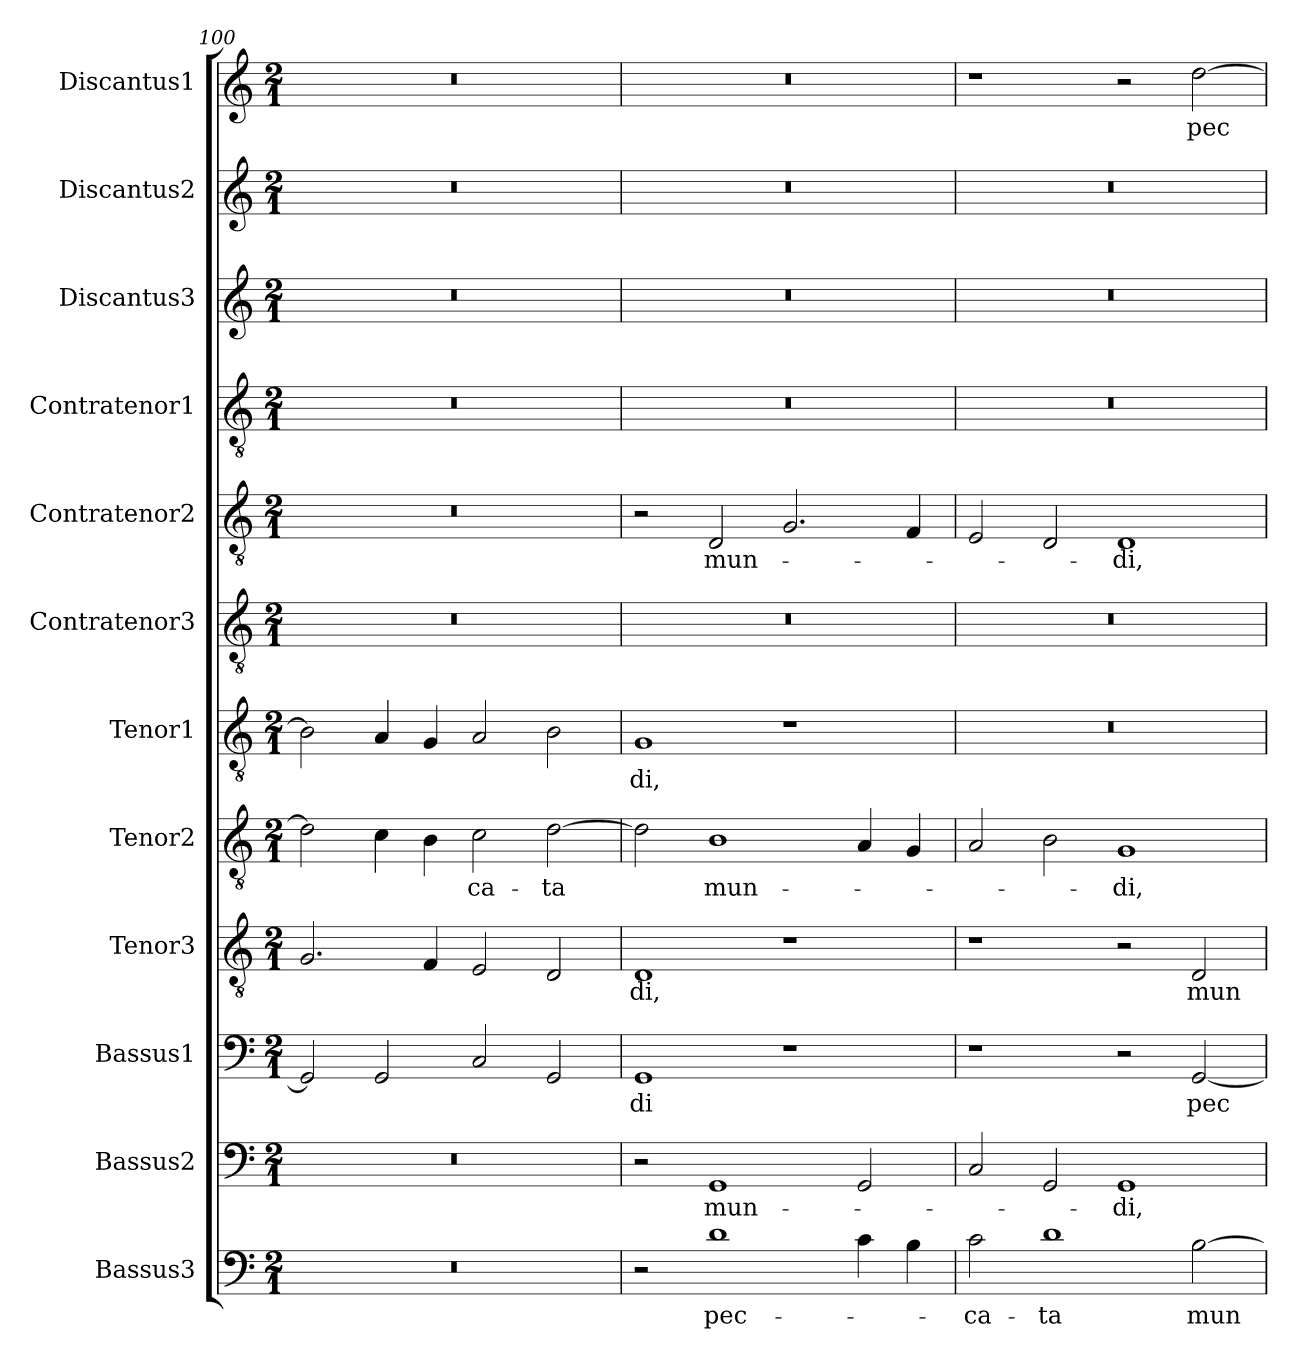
**kern	**text	**kern	**text	**kern	**text	**kern	**text	**kern	**text	**kern	**text	**kern	**kern	**text	**kern	**kern	**kern	**kern	**text
*part12	*part12	*part11	*part11	*part10	*part10	*part9	*part9	*part8	*part8	*part7	*part7	*part6	*part5	*part5	*part4	*part3	*part2	*part1	*part1
*staff12	*staff12	*staff11	*staff11	*staff10	*staff10	*staff9	*staff9	*staff8	*staff8	*staff7	*staff7	*staff6	*staff5	*staff5	*staff4	*staff3	*staff2	*staff1	*staff1
*I"Bassus3	*	*I"Bassus2	*	*I"Bassus1	*	*I"Tenor3	*	*I"Tenor2	*	*I"Tenor1	*	*I"Contratenor3	*I"Contratenor2	*	*I"Contratenor1	*I"Discantus3	*I"Discantus2	*I"Discantus1	*
*I'B3	*	*I'B2	*	*I'B1	*	*I'T3	*	*I'T2	*	*I'T1	*	*I'Ct3	*I'Ct2	*	*I'Ct1	*I'D3	*I'D2	*I'D1	*
*clefF4	*	*clefF4	*	*clefF4	*	*clefGv2	*	*clefGv2	*	*clefGv2	*	*clefGv2	*clefGv2	*	*clefGv2	*clefG2	*clefG2	*clefG2	*
*k[]	*	*k[]	*	*k[]	*	*k[]	*	*k[]	*	*k[]	*	*k[]	*k[]	*	*k[]	*k[]	*k[]	*k[]	*
*M2/1	*	*M2/1	*	*M2/1	*	*M2/1	*	*M2/1	*	*M2/1	*	*M2/1	*M2/1	*	*M2/1	*M2/1	*M2/1	*M2/1	*
=100	=100	=100	=100	=100	=100	=100	=100	=100	=100	=100	=100	=100	=100	=100	=100	=100	=100	=100	=100
0r	.	0r	.	2GG/]	.	2.G/	.	2d\]	.	2B\]	.	0r	0r	.	0r	0r	0r	0r	.
.	.	.	.	2GG/	.	.	.	4c\	.	4A/	.	.	.	.	.	.	.	.	.
.	.	.	.	.	.	4F/	.	4B\	.	4G/	.	.	.	.	.	.	.	.	.
.	.	.	.	2C/	.	2E/	.	2c\	-ca-	2A/	.	.	.	.	.	.	.	.	.
.	.	.	.	2GG/	.	2D/	.	[2d\	-ta	2B\	.	.	.	.	.	.	.	.	.
=101	=101	=101	=101	=101	=101	=101	=101	=101	=101	=101	=101	=101	=101	=101	=101	=101	=101	=101	=101
2r	.	2r	.	1GG/	-di	1D/	-di,	2d\]	.	1G/	-di,	0r	2r	.	0r	0r	0r	0r	.
1d\	pec-	1GG/	mun-	.	.	.	.	1B\	mun-	.	.	.	2D/	mun-	.	.	.	.	.
.	.	.	.	1r	.	1r	.	.	.	1r	.	.	2.G/	.	.	.	.	.	.
4c\	.	2GG/	.	.	.	.	.	4A/	.	.	.	.	.	.	.	.	.	.	.
4B\	.	.	.	.	.	.	.	4G/	.	.	.	.	4F/	.	.	.	.	.	.
=102	=102	=102	=102	=102	=102	=102	=102	=102	=102	=102	=102	=102	=102	=102	=102	=102	=102	=102	=102
2c\	-ca-	2C/	.	1r	.	1r	.	2A/	.	0r	.	0r	2E/	.	0r	0r	0r	1r	.
1d\	-ta	2GG/	.	.	.	.	.	2B\	.	.	.	.	2D/	.	.	.	.	.	.
.	.	1GG/	-di,	2r	.	2r	.	1G/	-di,	.	.	.	1D/	-di,	.	.	.	2r	.
[2B\	mun-	.	.	[2GG/	pec-	2D/	mun-	.	.	.	.	.	.	.	.	.	.	[2dd\	pec-
=	=	=	=	=	=	=	=	=	=	=	=	=	=	=	=	=	=	=	=
*-	*-	*-	*-	*-	*-	*-	*-	*-	*-	*-	*-	*-	*-	*-	*-	*-	*-	*-	*-
